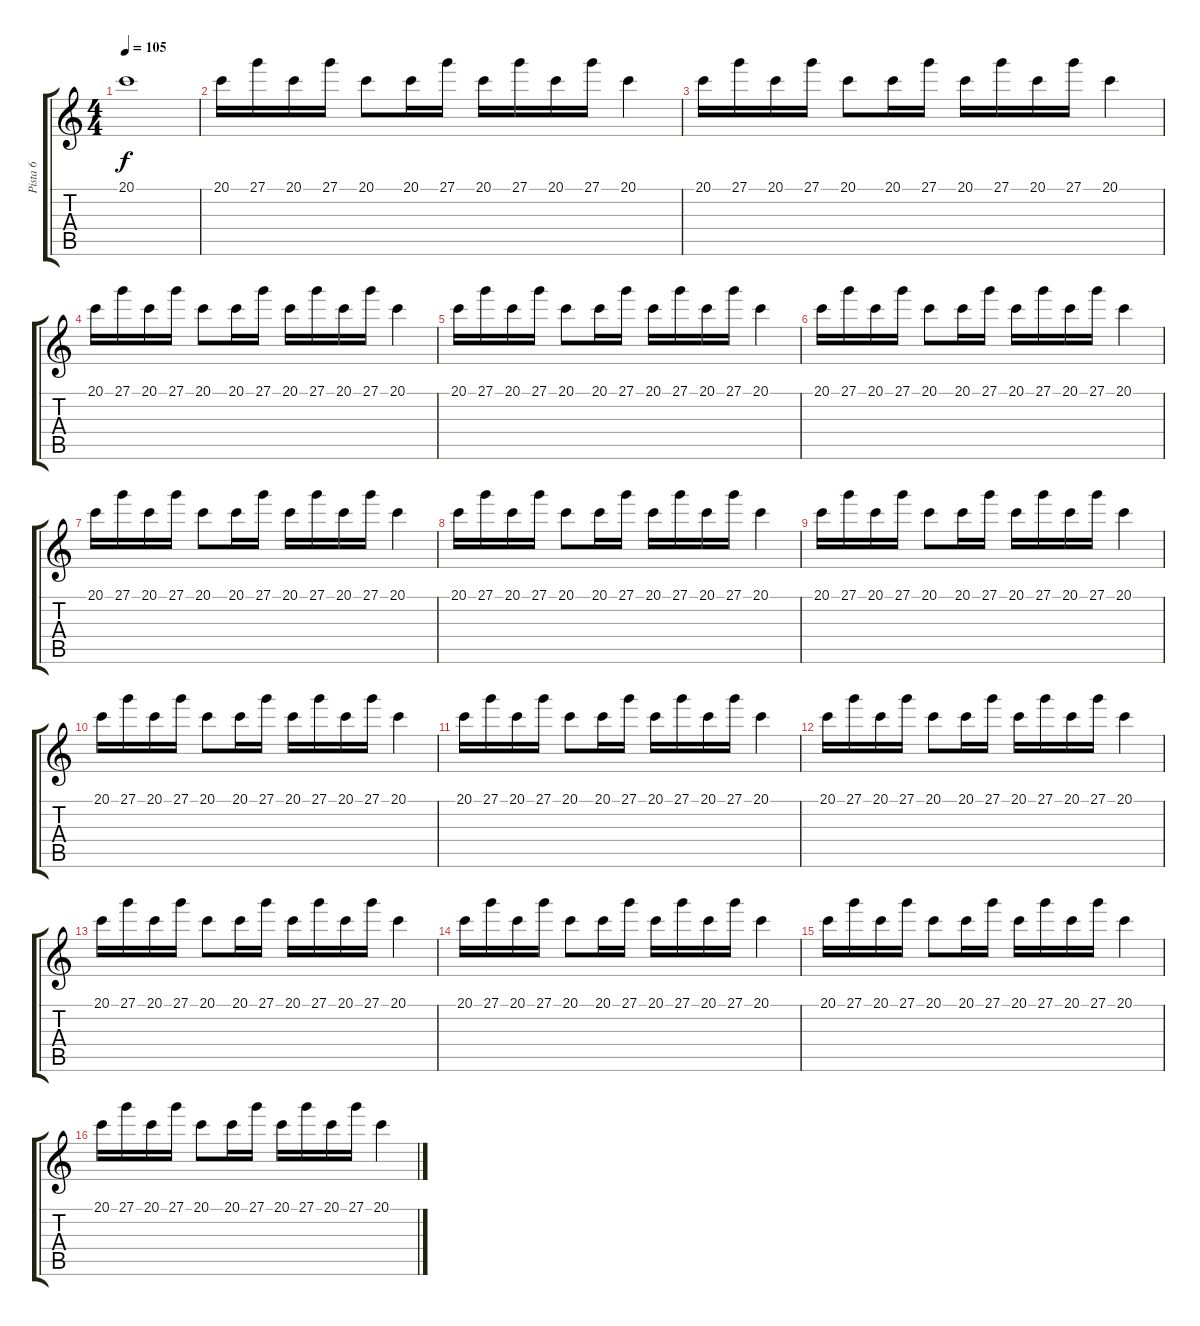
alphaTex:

\track ("Pista 6" "Pista 6") {instrument lead1square}
\staff {score tabs}
\tuning (E4 B3 G3 D3 A2 E2) {hide}
\ts (4 4)
\tempo 105
\clef g2
\ks c
20.1{t}.1{dy f} |
20.1.16 27.1.16 20.1.16 27.1.16 20.1.8 20.1.16 27.1.16 20.1.16 27.1.16 20.1.16 27.1.16 20.1.4 |
20.1.16 27.1.16 20.1.16 27.1.16 20.1.8 20.1.16 27.1.16 20.1.16 27.1.16 20.1.16 27.1.16 20.1.4 |
20.1.16 27.1.16 20.1.16 27.1.16 20.1.8 20.1.16 27.1.16 20.1.16 27.1.16 20.1.16 27.1.16 20.1.4 |
20.1.16 27.1.16 20.1.16 27.1.16 20.1.8 20.1.16 27.1.16 20.1.16 27.1.16 20.1.16 27.1.16 20.1.4 |
20.1.16 27.1.16 20.1.16 27.1.16 20.1.8 20.1.16 27.1.16 20.1.16 27.1.16 20.1.16 27.1.16 20.1.4 |
20.1.16 27.1.16 20.1.16 27.1.16 20.1.8 20.1.16 27.1.16 20.1.16 27.1.16 20.1.16 27.1.16 20.1.4 |
20.1.16 27.1.16 20.1.16 27.1.16 20.1.8 20.1.16 27.1.16 20.1.16 27.1.16 20.1.16 27.1.16 20.1.4 |
20.1.16 27.1.16 20.1.16 27.1.16 20.1.8 20.1.16 27.1.16 20.1.16 27.1.16 20.1.16 27.1.16 20.1.4 |
20.1.16 27.1.16 20.1.16 27.1.16 20.1.8 20.1.16 27.1.16 20.1.16 27.1.16 20.1.16 27.1.16 20.1.4 |
20.1.16 27.1.16 20.1.16 27.1.16 20.1.8 20.1.16 27.1.16 20.1.16 27.1.16 20.1.16 27.1.16 20.1.4 |
20.1.16 27.1.16 20.1.16 27.1.16 20.1.8 20.1.16 27.1.16 20.1.16 27.1.16 20.1.16 27.1.16 20.1.4 |
20.1.16 27.1.16 20.1.16 27.1.16 20.1.8 20.1.16 27.1.16 20.1.16 27.1.16 20.1.16 27.1.16 20.1.4 |
20.1.16 27.1.16 20.1.16 27.1.16 20.1.8 20.1.16 27.1.16 20.1.16 27.1.16 20.1.16 27.1.16 20.1.4 |
20.1.16 27.1.16 20.1.16 27.1.16 20.1.8 20.1.16 27.1.16 20.1.16 27.1.16 20.1.16 27.1.16 20.1.4 |
20.1.16 27.1.16 20.1.16 27.1.16 20.1.8 20.1.16 27.1.16 20.1.16 27.1.16 20.1.16 27.1.16 20.1.4
